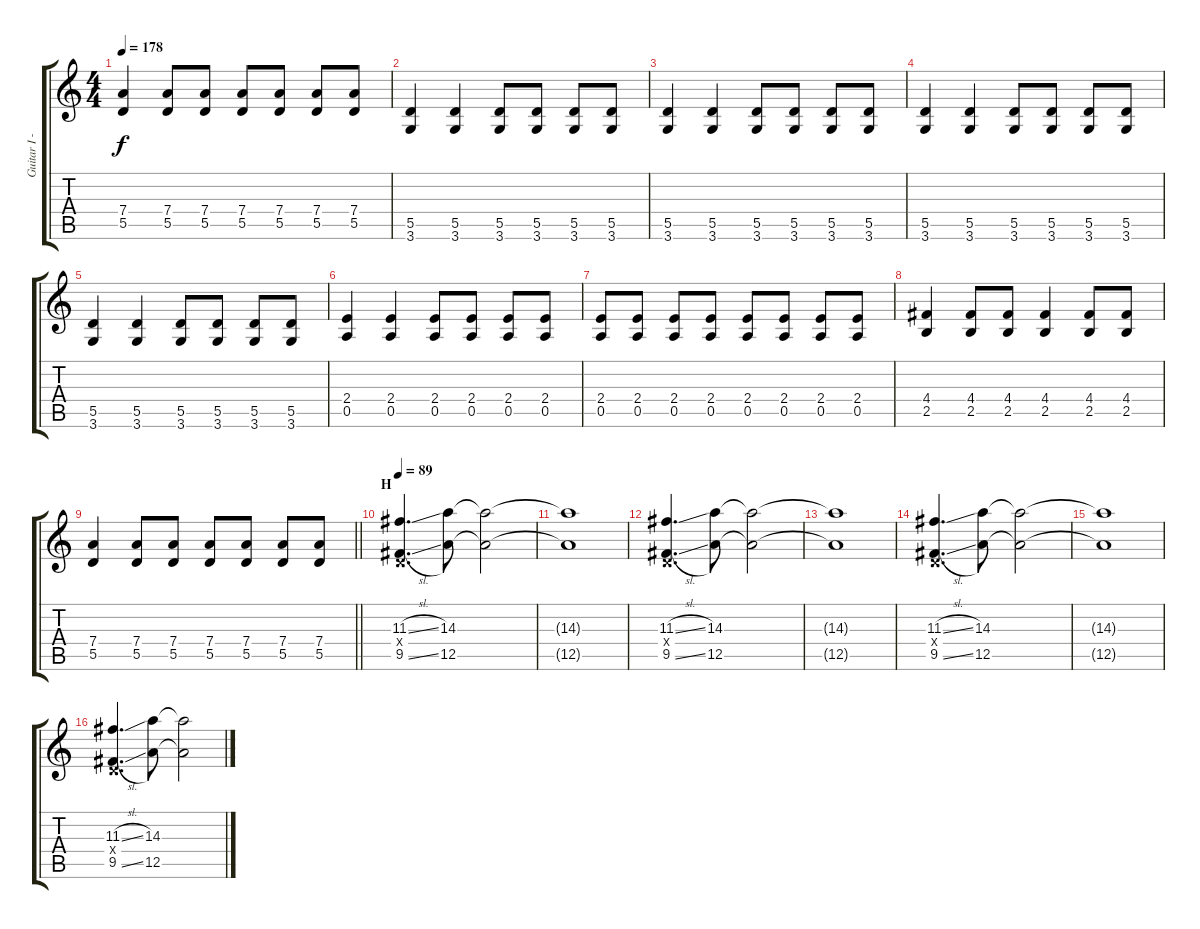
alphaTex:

\track ("Guitar I - Gotoh" "Guitar I -") {instrument distortionguitar}
\staff {score tabs}
\tuning (E4 B3 G3 D3 A2 E2) {hide}
\ts (4 4)
\tempo 178
\clef g2
\ks c
(7.4 5.5).4{dy f} (7.4 5.5).8 (7.4 5.5).8 (7.4 5.5).8 (7.4 5.5).8 (7.4 5.5).8 (7.4 5.5).8 |
(5.5 3.6).4 (5.5 3.6).4 (5.5 3.6).8 (5.5 3.6).8 (5.5 3.6).8 (5.5 3.6).8 |
(5.5 3.6).4 (5.5 3.6).4 (5.5 3.6).8 (5.5 3.6).8 (5.5 3.6).8 (5.5 3.6).8 |
(5.5 3.6).4 (5.5 3.6).4 (5.5 3.6).8 (5.5 3.6).8 (5.5 3.6).8 (5.5 3.6).8 |
(5.5 3.6).4 (5.5 3.6).4 (5.5 3.6).8 (5.5 3.6).8 (5.5 3.6).8 (5.5 3.6).8 |
(2.4 0.5).4 (2.4 0.5).4 (2.4 0.5).8 (2.4 0.5).8 (2.4 0.5).8 (2.4 0.5).8 |
(2.4 0.5).8 (2.4 0.5).8 (2.4 0.5).8 (2.4 0.5).8 (2.4 0.5).8 (2.4 0.5).8 (2.4 0.5).8 (2.4 0.5).8 |
(4.4 2.5).4 (4.4 2.5).8 (4.4 2.5).8 (4.4 2.5).4 (4.4 2.5).8 (4.4 2.5).8 |
\barLineRight lightlight
(7.4 5.5).4 (7.4 5.5).8 (7.4 5.5).8 (7.4 5.5).8 (7.4 5.5).8 (7.4 5.5).8 (7.4 5.5).8 |
\section ("" "H")
\tempo 89
(11.3{sl} 0.4{x} 9.5{sl}).4{d} (14.3 12.5).8 (14.3{t} 12.5{t}).2 |
(14.3{t} 12.5{t}).1 |
(11.3{sl} 0.4{x} 9.5{sl}).4{d} (14.3 12.5).8 (14.3{t} 12.5{t}).2 |
(14.3{t} 12.5{t}).1 |
(11.3{sl} 0.4{x} 9.5{sl}).4{d} (14.3 12.5).8 (14.3{t} 12.5{t}).2 |
(14.3{t} 12.5{t}).1 |
(11.3{sl} 0.4{x} 9.5{sl}).4{d} (14.3 12.5).8 (14.3{t} 12.5{t}).2
